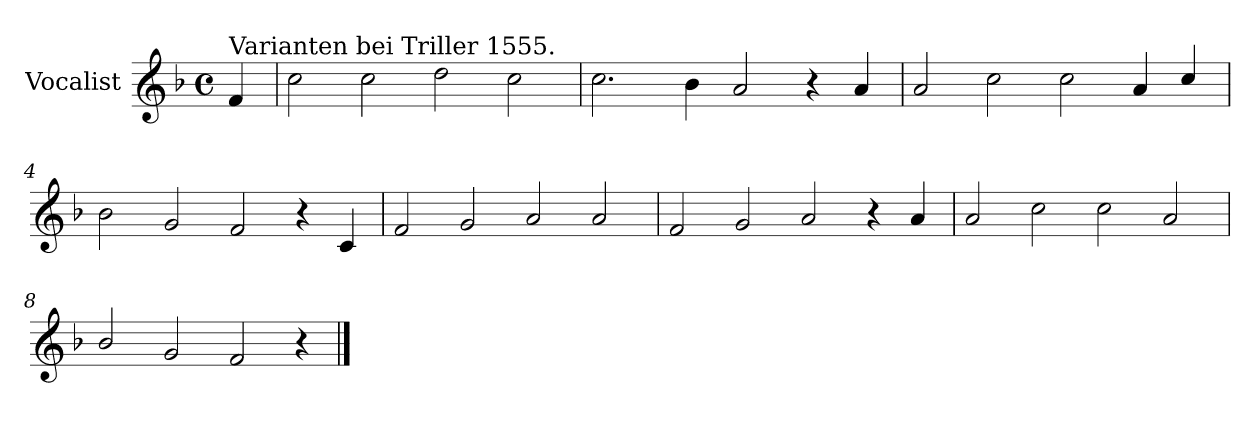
**kern
*part1
*staff1
*I"Vocalist
*k[b-]
*F:
*M4/2
*met(c)
=
!LO:TX:a:t=Varianten bei Triller 1555.
4f
=1
2cc
2cc
2dd
2cc
=2
2.cc
4b-
2a
4r
4a
=3
2a
2cc
2cc
4a
4cc/
=4
2b-
2g
2f
4r
4c
=5
2f
2g
2a
2a
=6
2f
2g
2a
4r
4a
=7
2a
2cc
2cc
2a
=8
2b-/
2g
2f
4r
==
*-
